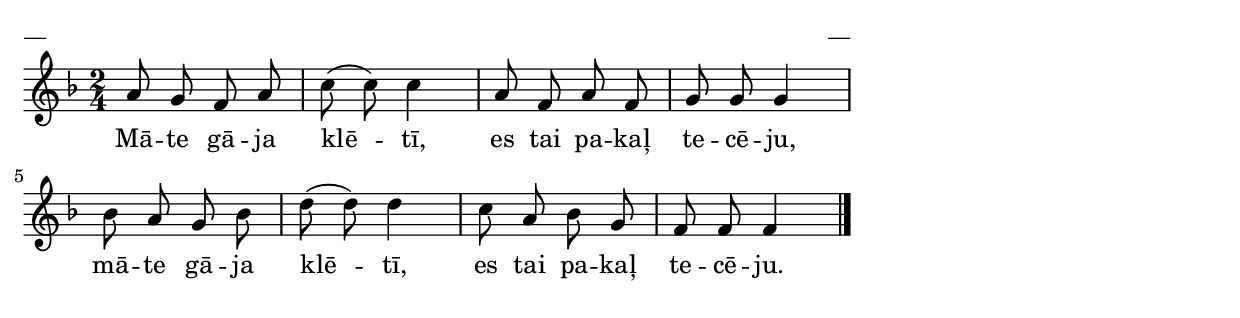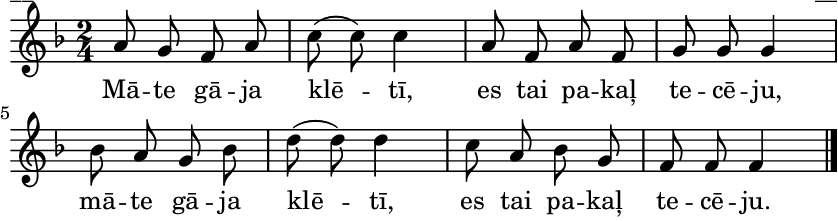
\version "2.13.18"
#(ly:set-option 'crop #t)

%\header {
%    title = "Māte gāja klētī"
%} 
\paper {
line-width = 14\cm
left-margin = 0.4\cm
between-system-padding = 0.1\cm
between-system-space = 0.1\cm
}
\layout {
indent = #0
ragged-last = ##f
}


voiceA = \relative c' {
\clef "treble"
\key f \major
\time 2/4
a'8 g f a | c( c) c4 | 
a8 f a f | g g g4
bes8 a g bes | d( d) d4 | 
c8 a bes g | f f f4
\bar "|."
} 

lyricA = \lyricmode {
Mā -- te gā -- ja klē -- tī, es tai pa -- kaļ te -- cē -- ju,
mā -- te gā -- ja klē -- tī, es tai pa -- kaļ te -- cē -- ju.
}


fullScore = <<
\new Staff {
<<
\new Voice = "voiceA" { \oneVoice \autoBeamOff \voiceA }
\new Lyrics \lyricsto "voiceA" \lyricA
>>
}
>>

\score {
\fullScore
\header { piece = "__" opus = "__" }
}
\markup { \with-color #(x11-color 'white) \sans \smaller "__" }
\score {
\unfoldRepeats
\fullScore
\midi {
\context { \Staff \remove "Staff_performer" }
\context { \Voice \consists "Staff_performer" }
}
}



